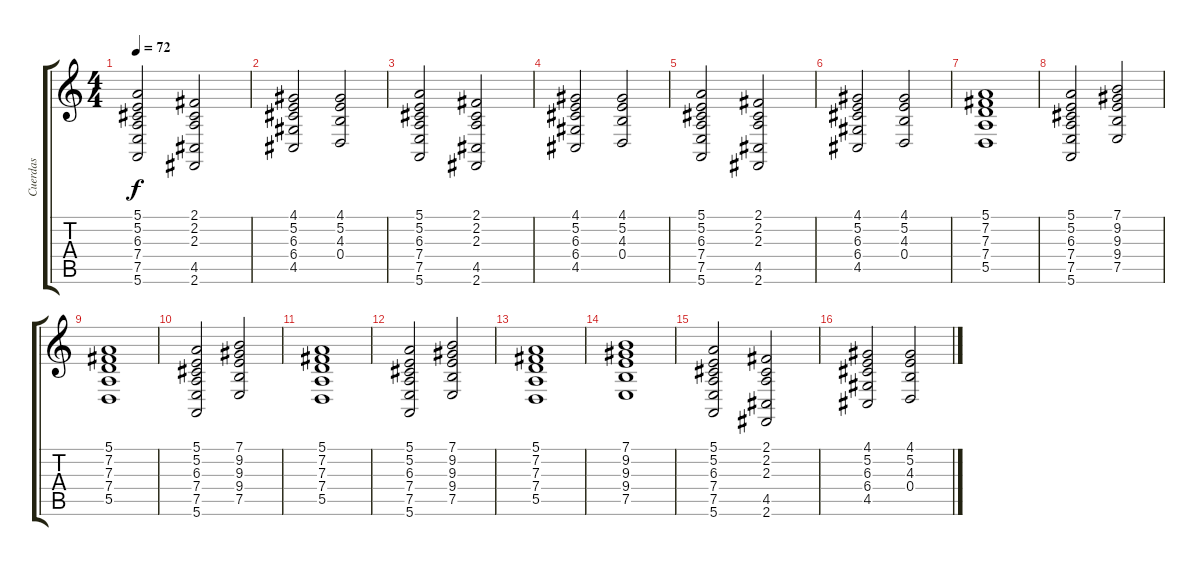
\track ("Cuerdas" "Cuerdas") {instrument stringensemble1}
\staff {score tabs}
\tuning (E4 B3 G3 D3 A2 E2) {hide}
\ts (4 4)
\tempo 72
\clef g2
\ks c
(5.1 5.2 6.3 7.4 7.5 5.6).2{dy f} (2.1 2.2 2.3 4.5 2.6).2 |
(4.1 5.2 6.3 6.4 4.5).2 (4.1 5.2 4.3 0.4).2 |
(5.1 5.2 6.3 7.4 7.5 5.6).2 (2.1 2.2 2.3 4.5 2.6).2 |
(4.1 5.2 6.3 6.4 4.5).2 (4.1 5.2 4.3 0.4).2 |
(5.1 5.2 6.3 7.4 7.5 5.6).2 (2.1 2.2 2.3 4.5 2.6).2 |
(4.1 5.2 6.3 6.4 4.5).2 (4.1 5.2 4.3 0.4).2 |
(5.1 7.2 7.3 7.4 5.5).1 |
(5.1 5.2 6.3 7.4 7.5 5.6).2 (7.1 9.2 9.3 9.4 7.5).2 |
(5.1 7.2 7.3 7.4 5.5).1 |
(5.1 5.2 6.3 7.4 7.5 5.6).2 (7.1 9.2 9.3 9.4 7.5).2 |
(5.1 7.2 7.3 7.4 5.5).1 |
(5.1 5.2 6.3 7.4 7.5 5.6).2 (7.1 9.2 9.3 9.4 7.5).2 |
(5.1 7.2 7.3 7.4 5.5).1 |
(7.1 9.2 9.3 9.4 7.5).1 |
(5.1 5.2 6.3 7.4 7.5 5.6).2 (2.1 2.2 2.3 4.5 2.6).2 |
(4.1 5.2 6.3 6.4 4.5).2 (4.1 5.2 4.3 0.4).2
